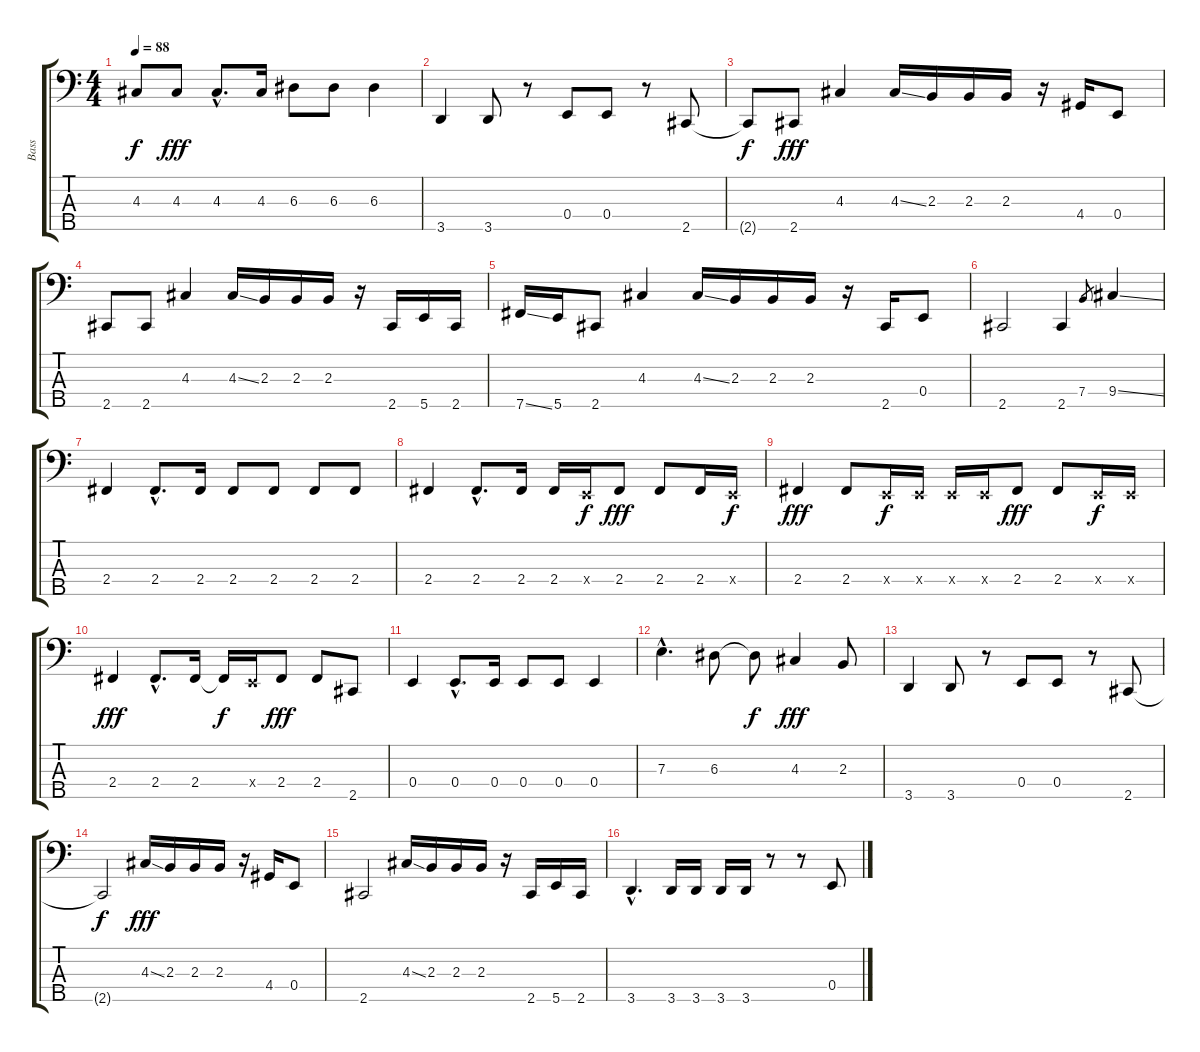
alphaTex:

\track ("Bass" "Bass") {instrument electricbassfinger}
\staff {score tabs}
\tuning (G2 D2 A1 E1 B0) {hide}
\ts (4 4)
\tempo 88
\clef f4
\ks c
4.3{t}.8{dy f} 4.3.8{dy fff} 4.3{hac}.8{d} 4.3.16 6.3.8 6.3.8 6.3.4 |
3.5.4 3.5.8 r.8 0.4.8 0.4.8 r.8 2.5.8 |
2.5{t}.8{dy f} 2.5.8{dy fff} 4.3.4 4.3{ss}.16 2.3.16 2.3.16 2.3.16 r.16 4.4.16 0.4.8 |
2.5.8 2.5.8 4.3.4 4.3{ss}.16 2.3.16 2.3.16 2.3.16 r.16 2.5.16 5.5.16 2.5.16 |
7.5{ss}.16 5.5.16 2.5.8 4.3.4 4.3{ss}.16 2.3.16 2.3.16 2.3.16 r.16 2.5.16 0.4.8 |
2.5.2 2.5.4 7.4.8{gr} 9.4{ss}.4 |
2.4.4 2.4{hac}.8{d} 2.4.16 2.4.8 2.4.8 2.4.8 2.4.8 |
2.4.4 2.4{hac}.8{d} 2.4.16 2.4.16 0.4{x}.16{dy f} 2.4.8{dy fff} 2.4.8 2.4.16 0.4{x}.16{dy f} |
2.4.4{dy fff} 2.4.8 0.4{x}.16{dy f} 0.4{x}.16 0.4{x}.16 0.4{x}.16 2.4.8{dy fff} 2.4.8 0.4{x}.16{dy f} 0.4{x}.16 |
2.4.4{dy fff} 2.4{hac}.8{d} 2.4.16 2.4{t}.16{dy f} 0.4{x}.16 2.4.8{dy fff} 2.4.8 2.5.8 |
0.4.4 0.4{hac}.8{d} 0.4.16 0.4.8 0.4.8 0.4.4 |
7.3{hac}.4{d} 6.3.8 6.3{t}.8{dy f} 4.3.4{dy fff} 2.3.8 |
3.5.4 3.5.8 r.8 0.4.8 0.4.8 r.8 2.5.8 |
2.5{t}.2{dy f} 4.3{ss}.16{dy fff} 2.3.16 2.3.16 2.3.16 r.16 4.4.16 0.4.8 |
2.5.2 4.3{ss}.16 2.3.16 2.3.16 2.3.16 r.16 2.5.16 5.5.16 2.5.16 |
3.5{hac}.4{d} 3.5.16 3.5.16 3.5.16 3.5.16 r.8 r.8 0.4.8
